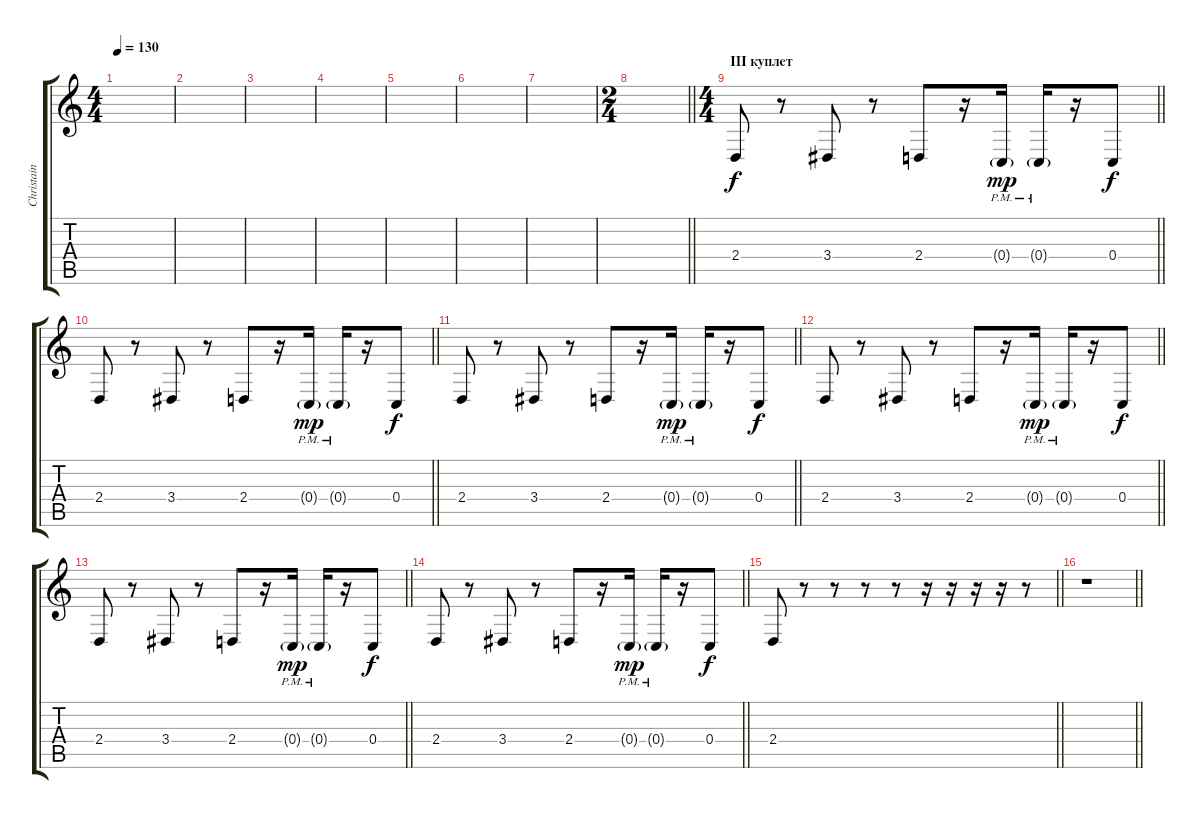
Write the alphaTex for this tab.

\track ("Christain Lorenz" "Christain ") {instrument lead2sawtooth}
\staff {score tabs}
\tuning (E4 C4 G3 C3 G2 C2) {hide}
\ts (4 4)
\tempo 130
\clef g2
\ks c
|
|
|
|
|
|
|
\ts (2 4)
\barLineRight lightlight
|
\ts (4 4)
\section ("" "III куплет")
\barLineRight lightlight
2.4.8 r.8 3.4.8 r.8 2.4.8 r.16 0.4{g pm}.16{dy mp} 0.4{g pm}.16 r.16 0.4.8{dy f} |
\barLineRight lightlight
2.4.8 r.8 3.4.8 r.8 2.4.8 r.16 0.4{g pm}.16{dy mp} 0.4{g pm}.16 r.16 0.4.8{dy f} |
\barLineRight lightlight
2.4.8 r.8 3.4.8 r.8 2.4.8 r.16 0.4{g pm}.16{dy mp} 0.4{g pm}.16 r.16 0.4.8{dy f} |
\barLineRight lightlight
2.4.8 r.8 3.4.8 r.8 2.4.8 r.16 0.4{g pm}.16{dy mp} 0.4{g pm}.16 r.16 0.4.8{dy f} |
\barLineRight lightlight
2.4.8 r.8 3.4.8 r.8 2.4.8 r.16 0.4{g pm}.16{dy mp} 0.4{g pm}.16 r.16 0.4.8{dy f} |
\barLineRight lightlight
2.4.8 r.8 3.4.8 r.8 2.4.8 r.16 0.4{g pm}.16{dy mp} 0.4{g pm}.16 r.16 0.4.8{dy f} |
\barLineRight lightlight
2.4.8 r.8 r.8 r.8 r.8 r.16 r.16 r.16 r.16 r.8 |
\barLineRight lightlight
r.1
